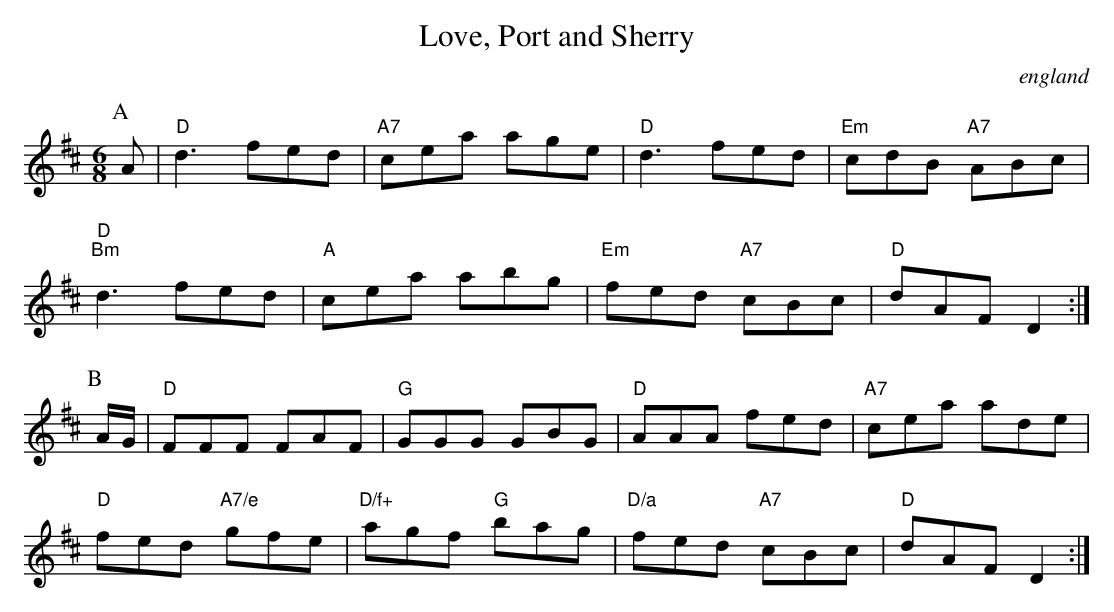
X:1
T:Love, Port and Sherry
O:england
M:6/8
K:D
P:A
A|"D"d3 fed|"A7"cea age|"D"d3 fed|"Em"cdB "A7"ABc|
"D""Bm"d3 fed|"A"cea abg|"Em"fed "A7"cBc|"D"dAF D2:|
P:B
A/2G/2|"D"FFF FAF|"G"GGG GBG|"D"AAA fed|"A7"cea ade|
"D"fed "A7/e"gfe|"D/f+"agf "G"bag|"D/a"fed "A7"cBc|"D"dAF D2:|
